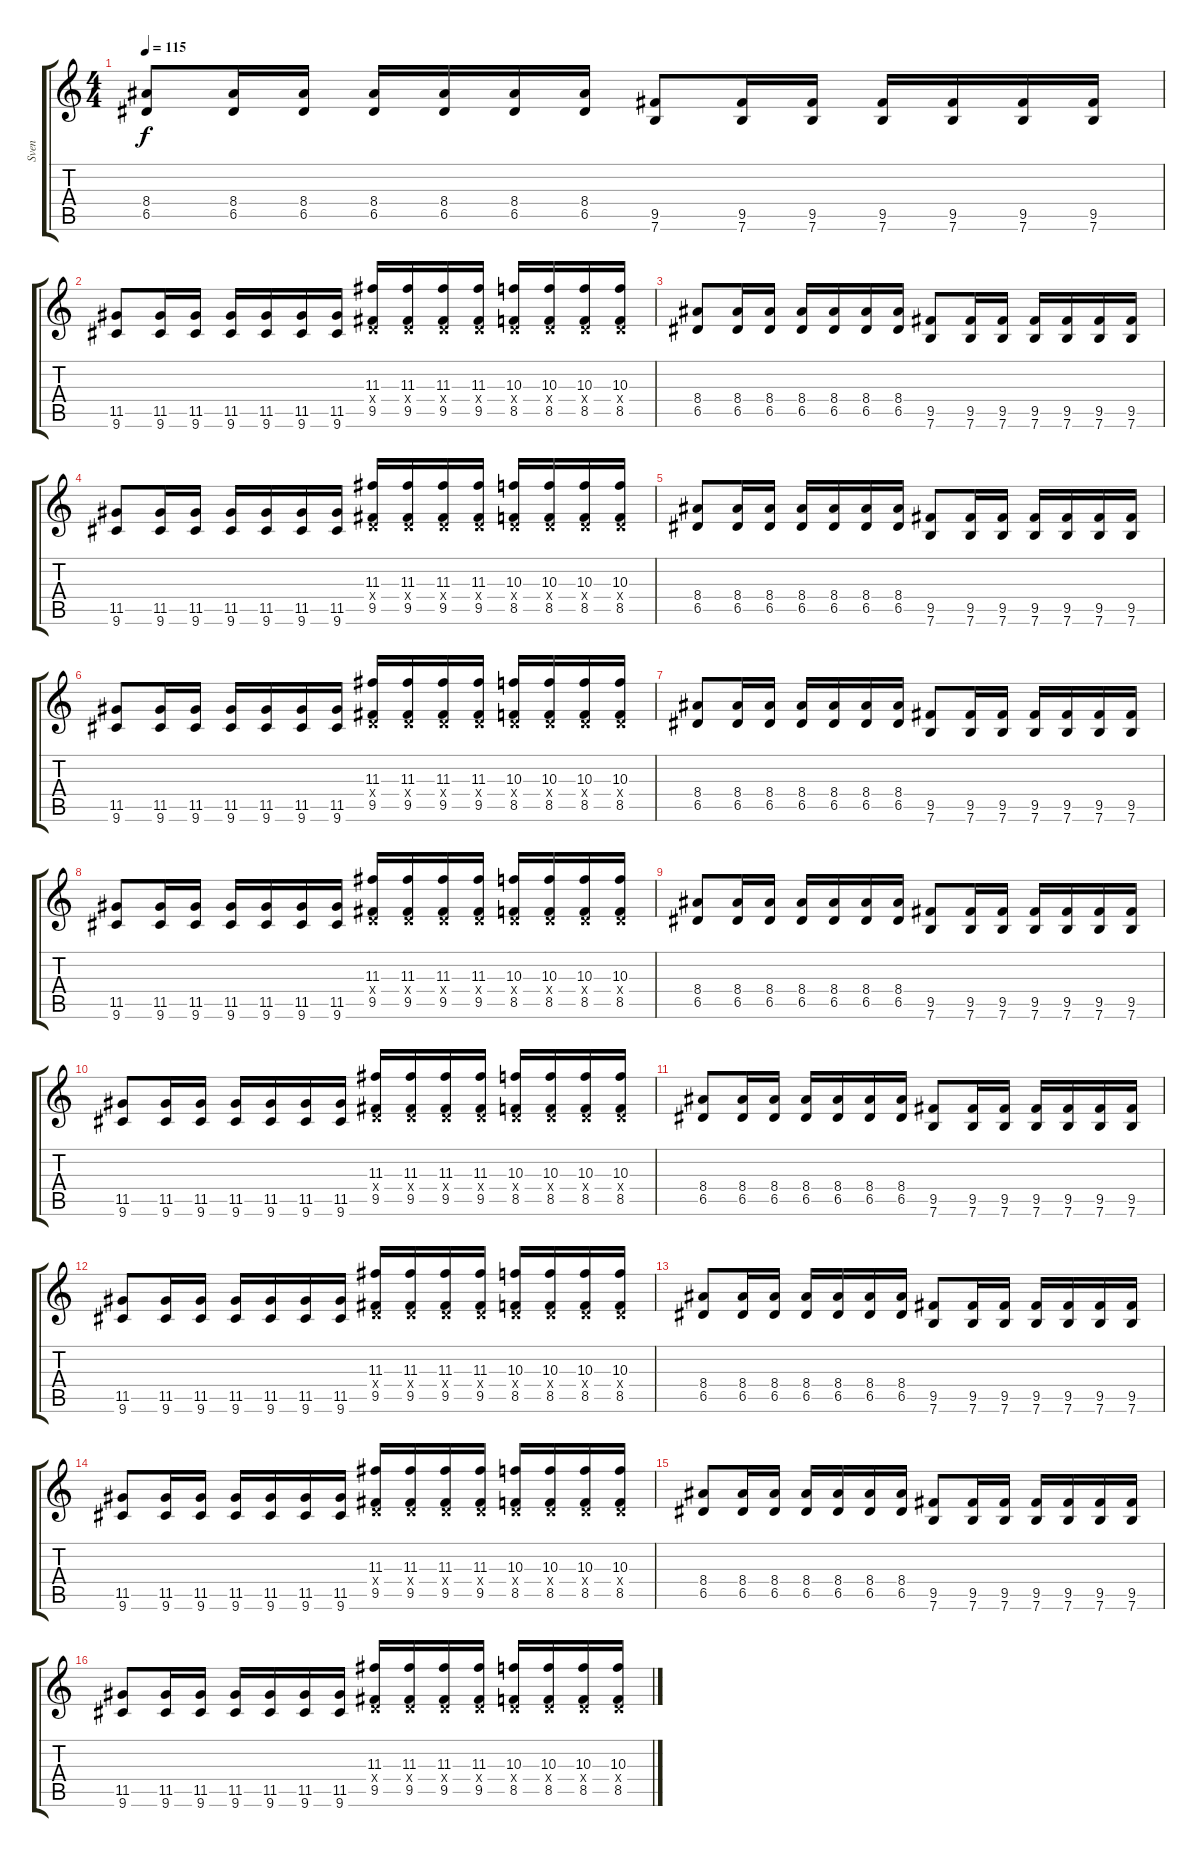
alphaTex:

\track ("Sven" "Sven") {instrument distortionguitar}
\staff {score tabs}
\tuning (E4 B3 G3 D3 A2 E2) {hide}
\ts (4 4)
\tempo 115
\clef g2
\ks c
(8.4 6.5).8{dy f} (8.4 6.5).16 (8.4 6.5).16 (8.4 6.5).16 (8.4 6.5).16 (8.4 6.5).16 (8.4 6.5).16 (9.5 7.6).8 (9.5 7.6).16 (9.5 7.6).16 (9.5 7.6).16 (9.5 7.6).16 (9.5 7.6).16 (9.5 7.6).16 |
(11.5 9.6).8 (11.5 9.6).16 (11.5 9.6).16 (11.5 9.6).16 (11.5 9.6).16 (11.5 9.6).16 (11.5 9.6).16 (11.3 0.4{x} 9.5).16 (11.3 0.4{x} 9.5).16 (11.3 0.4{x} 9.5).16 (11.3 0.4{x} 9.5).16 (10.3 0.4{x} 8.5).16 (10.3 0.4{x} 8.5).16 (10.3 0.4{x} 8.5).16 (10.3 0.4{x} 8.5).16 |
(8.4 6.5).8 (8.4 6.5).16 (8.4 6.5).16 (8.4 6.5).16 (8.4 6.5).16 (8.4 6.5).16 (8.4 6.5).16 (9.5 7.6).8 (9.5 7.6).16 (9.5 7.6).16 (9.5 7.6).16 (9.5 7.6).16 (9.5 7.6).16 (9.5 7.6).16 |
(11.5 9.6).8 (11.5 9.6).16 (11.5 9.6).16 (11.5 9.6).16 (11.5 9.6).16 (11.5 9.6).16 (11.5 9.6).16 (11.3 0.4{x} 9.5).16 (11.3 0.4{x} 9.5).16 (11.3 0.4{x} 9.5).16 (11.3 0.4{x} 9.5).16 (10.3 0.4{x} 8.5).16 (10.3 0.4{x} 8.5).16 (10.3 0.4{x} 8.5).16 (10.3 0.4{x} 8.5).16 |
(8.4 6.5).8 (8.4 6.5).16 (8.4 6.5).16 (8.4 6.5).16 (8.4 6.5).16 (8.4 6.5).16 (8.4 6.5).16 (9.5 7.6).8 (9.5 7.6).16 (9.5 7.6).16 (9.5 7.6).16 (9.5 7.6).16 (9.5 7.6).16 (9.5 7.6).16 |
(11.5 9.6).8 (11.5 9.6).16 (11.5 9.6).16 (11.5 9.6).16 (11.5 9.6).16 (11.5 9.6).16 (11.5 9.6).16 (11.3 0.4{x} 9.5).16 (11.3 0.4{x} 9.5).16 (11.3 0.4{x} 9.5).16 (11.3 0.4{x} 9.5).16 (10.3 0.4{x} 8.5).16 (10.3 0.4{x} 8.5).16 (10.3 0.4{x} 8.5).16 (10.3 0.4{x} 8.5).16 |
(8.4 6.5).8 (8.4 6.5).16 (8.4 6.5).16 (8.4 6.5).16 (8.4 6.5).16 (8.4 6.5).16 (8.4 6.5).16 (9.5 7.6).8 (9.5 7.6).16 (9.5 7.6).16 (9.5 7.6).16 (9.5 7.6).16 (9.5 7.6).16 (9.5 7.6).16 |
(11.5 9.6).8 (11.5 9.6).16 (11.5 9.6).16 (11.5 9.6).16 (11.5 9.6).16 (11.5 9.6).16 (11.5 9.6).16 (11.3 0.4{x} 9.5).16 (11.3 0.4{x} 9.5).16 (11.3 0.4{x} 9.5).16 (11.3 0.4{x} 9.5).16 (10.3 0.4{x} 8.5).16 (10.3 0.4{x} 8.5).16 (10.3 0.4{x} 8.5).16 (10.3 0.4{x} 8.5).16 |
(8.4 6.5).8 (8.4 6.5).16 (8.4 6.5).16 (8.4 6.5).16 (8.4 6.5).16 (8.4 6.5).16 (8.4 6.5).16 (9.5 7.6).8 (9.5 7.6).16 (9.5 7.6).16 (9.5 7.6).16 (9.5 7.6).16 (9.5 7.6).16 (9.5 7.6).16 |
(11.5 9.6).8 (11.5 9.6).16 (11.5 9.6).16 (11.5 9.6).16 (11.5 9.6).16 (11.5 9.6).16 (11.5 9.6).16 (11.3 0.4{x} 9.5).16 (11.3 0.4{x} 9.5).16 (11.3 0.4{x} 9.5).16 (11.3 0.4{x} 9.5).16 (10.3 0.4{x} 8.5).16 (10.3 0.4{x} 8.5).16 (10.3 0.4{x} 8.5).16 (10.3 0.4{x} 8.5).16 |
(8.4 6.5).8 (8.4 6.5).16 (8.4 6.5).16 (8.4 6.5).16 (8.4 6.5).16 (8.4 6.5).16 (8.4 6.5).16 (9.5 7.6).8 (9.5 7.6).16 (9.5 7.6).16 (9.5 7.6).16 (9.5 7.6).16 (9.5 7.6).16 (9.5 7.6).16 |
(11.5 9.6).8 (11.5 9.6).16 (11.5 9.6).16 (11.5 9.6).16 (11.5 9.6).16 (11.5 9.6).16 (11.5 9.6).16 (11.3 0.4{x} 9.5).16 (11.3 0.4{x} 9.5).16 (11.3 0.4{x} 9.5).16 (11.3 0.4{x} 9.5).16 (10.3 0.4{x} 8.5).16 (10.3 0.4{x} 8.5).16 (10.3 0.4{x} 8.5).16 (10.3 0.4{x} 8.5).16 |
(8.4 6.5).8 (8.4 6.5).16 (8.4 6.5).16 (8.4 6.5).16 (8.4 6.5).16 (8.4 6.5).16 (8.4 6.5).16 (9.5 7.6).8 (9.5 7.6).16 (9.5 7.6).16 (9.5 7.6).16 (9.5 7.6).16 (9.5 7.6).16 (9.5 7.6).16 |
(11.5 9.6).8 (11.5 9.6).16 (11.5 9.6).16 (11.5 9.6).16 (11.5 9.6).16 (11.5 9.6).16 (11.5 9.6).16 (11.3 0.4{x} 9.5).16 (11.3 0.4{x} 9.5).16 (11.3 0.4{x} 9.5).16 (11.3 0.4{x} 9.5).16 (10.3 0.4{x} 8.5).16 (10.3 0.4{x} 8.5).16 (10.3 0.4{x} 8.5).16 (10.3 0.4{x} 8.5).16 |
(8.4 6.5).8 (8.4 6.5).16 (8.4 6.5).16 (8.4 6.5).16 (8.4 6.5).16 (8.4 6.5).16 (8.4 6.5).16 (9.5 7.6).8 (9.5 7.6).16 (9.5 7.6).16 (9.5 7.6).16 (9.5 7.6).16 (9.5 7.6).16 (9.5 7.6).16 |
(11.5 9.6).8 (11.5 9.6).16 (11.5 9.6).16 (11.5 9.6).16 (11.5 9.6).16 (11.5 9.6).16 (11.5 9.6).16 (11.3 0.4{x} 9.5).16 (11.3 0.4{x} 9.5).16 (11.3 0.4{x} 9.5).16 (11.3 0.4{x} 9.5).16 (10.3 0.4{x} 8.5).16 (10.3 0.4{x} 8.5).16 (10.3 0.4{x} 8.5).16 (10.3 0.4{x} 8.5).16
